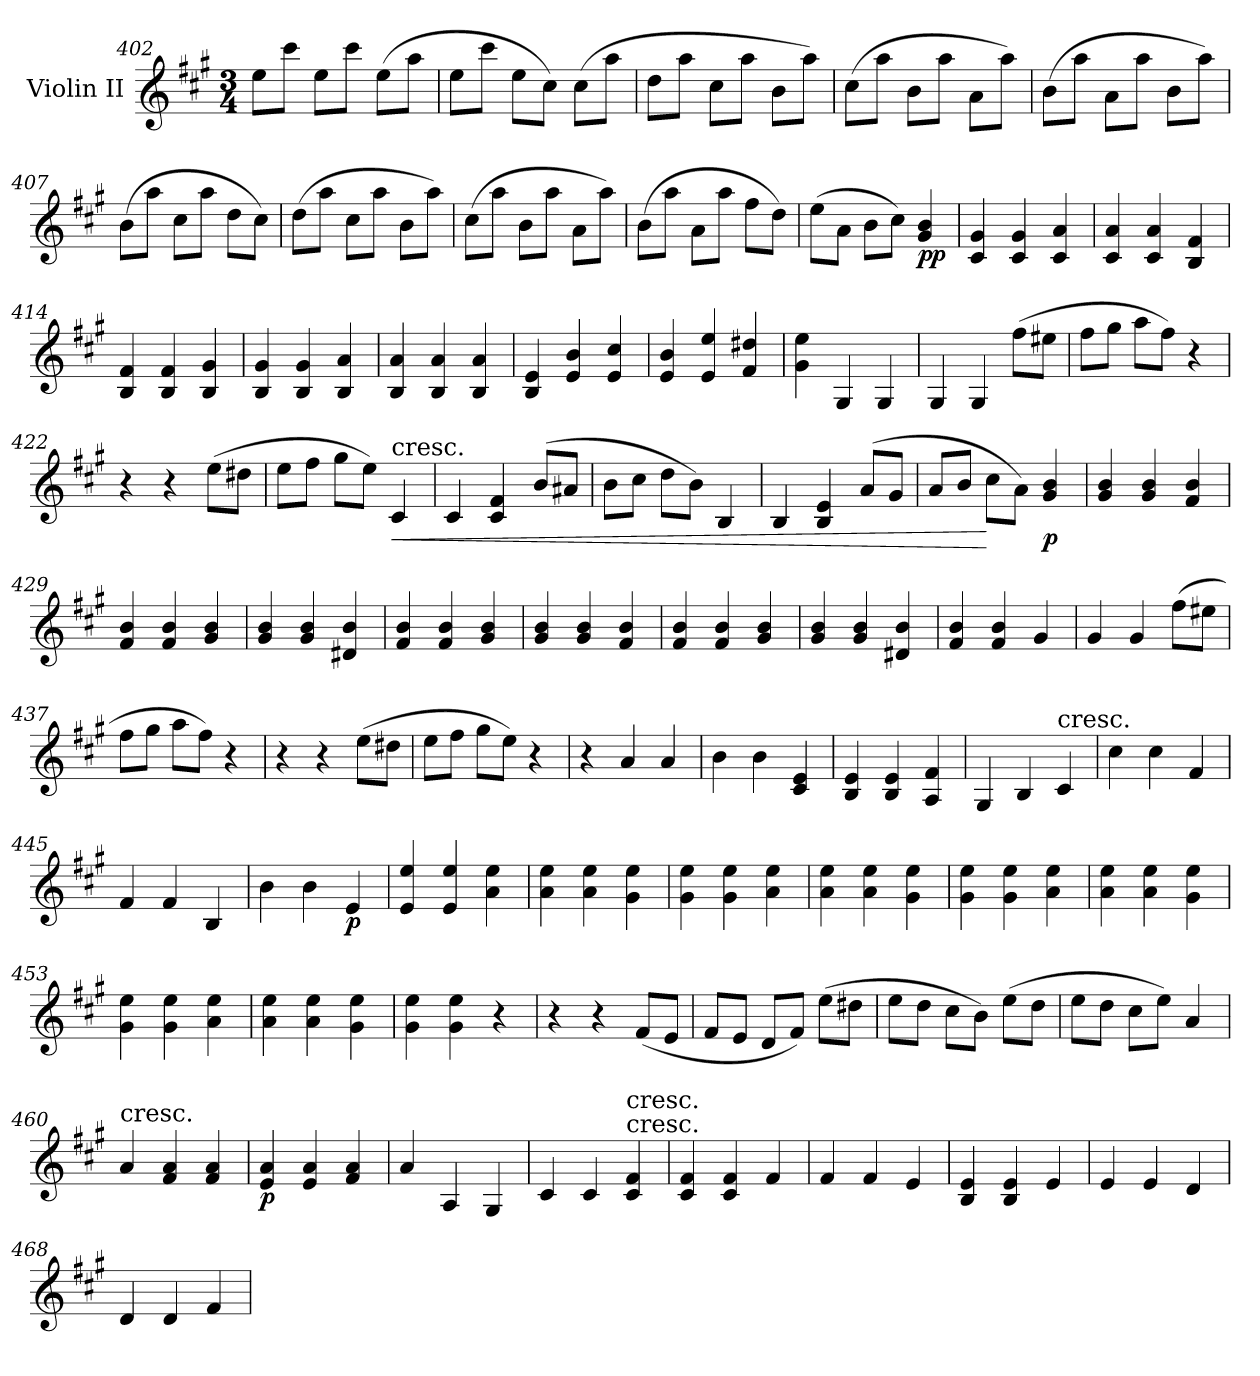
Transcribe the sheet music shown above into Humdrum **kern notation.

**kern	**dynam
*part1	*part1
*staff1	*staff1
*I"Violin II	*
*I'Vln	*
*clefG2	*
*k[f#c#g#]	*
*A:	*
*M3/4	*
=402	=402
8ee\L	.
8ccc#\J	.
8ee\L	.
8ccc#\J	.
(8ee\L	.
8aa\J	.
=403	=403
8ee\L	.
8ccc#\J	.
8ee\L	.
8cc#\J)	.
(8cc#\L	.
8aa\J	.
=404	=404
8dd\L	.
8aa\J	.
8cc#\L	.
8aa\J	.
8b\L	.
8aa\J)	.
=405	=405
(8cc#\L	.
8aa\J	.
8b\L	.
8aa\J	.
8a\L	.
8aa\J)	.
=406	=406
(8b\L	.
8aa\J	.
8a\L	.
8aa\J	.
8b\L	.
8aa\J)	.
=407	=407
(8b\L	.
8aa\J	.
8cc#\L	.
8aa\J	.
8dd\L	.
8cc#\J)	.
=408	=408
(8dd\L	.
8aa\J	.
8cc#\L	.
8aa\J	.
8b\L	.
8aa\J)	.
=409	=409
(8cc#\L	.
8aa\J	.
8b\L	.
8aa\J	.
8a\L	.
8aa\J)	.
=410	=410
(8b\L	.
8aa\J	.
8a\L	.
8aa\J	.
8ff#\L	.
8dd\J)	.
=411	=411
(8ee\L	.
8a\J	.
8b\L	.
8cc#\J)	.
4g# 4b	pp
=412	=412
4c# 4g#	.
4c# 4g#	.
4c# 4a	.
=413	=413
4c# 4a	.
4c# 4a	.
4B 4f#	.
=414	=414
4B 4f#	.
4B 4f#	.
4B 4g#	.
=415	=415
4B 4g#	.
4B 4g#	.
4B 4a	.
=416	=416
4B 4a	.
4B 4a	.
4B 4a	.
=417	=417
4B 4e	.
4e 4b	.
4e 4cc#	.
=418	=418
4e 4b	.
4e 4ee	.
4f# 4dd#X	.
=419	=419
4g# 4ee	.
4G#	.
4G#	.
=420	=420
4G#	.
4G#	.
(8ff#\L	.
8ee#X\J	.
=421	=421
8ff#\L	.
8gg#\J	.
8aa\L	.
8ff#\J)	.
4r	.
=422	=422
4r	.
4r	.
(8ee\L	.
8dd#X\J	.
=423	=423
8ee\L	.
8ff#\J	.
8gg#\L	.
8ee\J)	.
!LO:TX:a:t=cresc.	!
!	!LO:HP:b
4c#	<
=424	=424
4c#	.
4c# 4f#	.
(8b/L	.
8a#X/J	.
=425	=425
8b\L	.
8cc#\J	.
8dd\L	.
8b\J)	.
4B	.
=426	=426
4B	.
4B 4e	.
(8a/L	.
8g#/J	.
=427	=427
8a/L	.
8b/J	.
8cc#\L	[
8a\J)	.
4g# 4b	p
=428	=428
4g# 4b	.
4g# 4b	.
4f# 4b	.
=429	=429
4f# 4b	.
4f# 4b	.
4g# 4b	.
=430	=430
4g# 4b	.
4g# 4b	.
4d#X 4b	.
=431	=431
4f# 4b	.
4f# 4b	.
4g# 4b	.
=432	=432
4g# 4b	.
4g# 4b	.
4f# 4b	.
=433	=433
4f# 4b	.
4f# 4b	.
4g# 4b	.
=434	=434
4g# 4b	.
4g# 4b	.
4d#X 4b	.
=435	=435
4f# 4b	.
4f# 4b	.
4g#	.
=436	=436
4g#	.
4g#	.
(8ff#\L	.
8ee#X\J	.
=437	=437
8ff#\L	.
8gg#\J	.
8aa\L	.
8ff#\J)	.
4r	.
=438	=438
4r	.
4r	.
(8ee\L	.
8dd#X\J	.
=439	=439
8ee\L	.
8ff#\J	.
8gg#\L	.
8ee\J)	.
4r	.
=440	=440
4r	.
4a	.
4a	.
=441	=441
4b	.
4b	.
4c# 4e	.
=442	=442
4B 4e	.
4B 4e	.
4A 4f#	.
=443	=443
4G#	.
4B	.
!LO:TX:t=cresc.	!
4c#	.
=444	=444
4cc#	.
4cc#	.
4f#	.
=445	=445
4f#	.
4f#	.
4B	.
=446	=446
4b	.
4b	.
4e	p
=447	=447
4e 4ee	.
4e 4ee	.
4a 4ee	.
=448	=448
4a 4ee	.
4a 4ee	.
4g# 4ee	.
=449	=449
4g# 4ee	.
4g# 4ee	.
4a 4ee	.
=450	=450
4a 4ee	.
4a 4ee	.
4g# 4ee	.
=451	=451
4g# 4ee	.
4g# 4ee	.
4a 4ee	.
=452	=452
4a 4ee	.
4a 4ee	.
4g# 4ee	.
=453	=453
4g# 4ee	.
4g# 4ee	.
4a 4ee	.
=454	=454
4a 4ee	.
4a 4ee	.
4g# 4ee	.
=455	=455
4g# 4ee	.
4g# 4ee	.
4r	.
=456	=456
4r	.
4r	.
(8f#/L	.
8e/J	.
=457	=457
8f#/L	.
8e/J	.
8d/L	.
8f#/J)	.
(8ee\L	.
8dd#X\J	.
=458	=458
8ee\L	.
8dd\J	.
8cc#\L	.
8b\J)	.
(8ee\L	.
8dd\J	.
=459	=459
8ee\L	.
8dd\J	.
8cc#\L	.
8ee\J)	.
4a	.
=460	=460
!LO:TX:a:t=cresc.	!
4a	.
4f# 4a	.
4f# 4a	.
=461	=461
4e 4a	p
4e 4a	.
4f# 4a	.
=462	=462
4a	.
4A	.
4G#	.
=463	=463
4c#	.
4c#	.
!LO:TX:t=cresc.	!
!LO:TX:a:t=cresc.	!
4c# 4f#	.
=464	=464
4c# 4f#	.
4c# 4f#	.
4f#	.
=465	=465
4f#	.
4f#	.
4e	.
=466	=466
4B 4e	.
4B 4e	.
4e	.
=467	=467
4e	.
4e	.
4d	.
=468	=468
4d	.
4d	.
4f#	.
=	=
*-	*-
